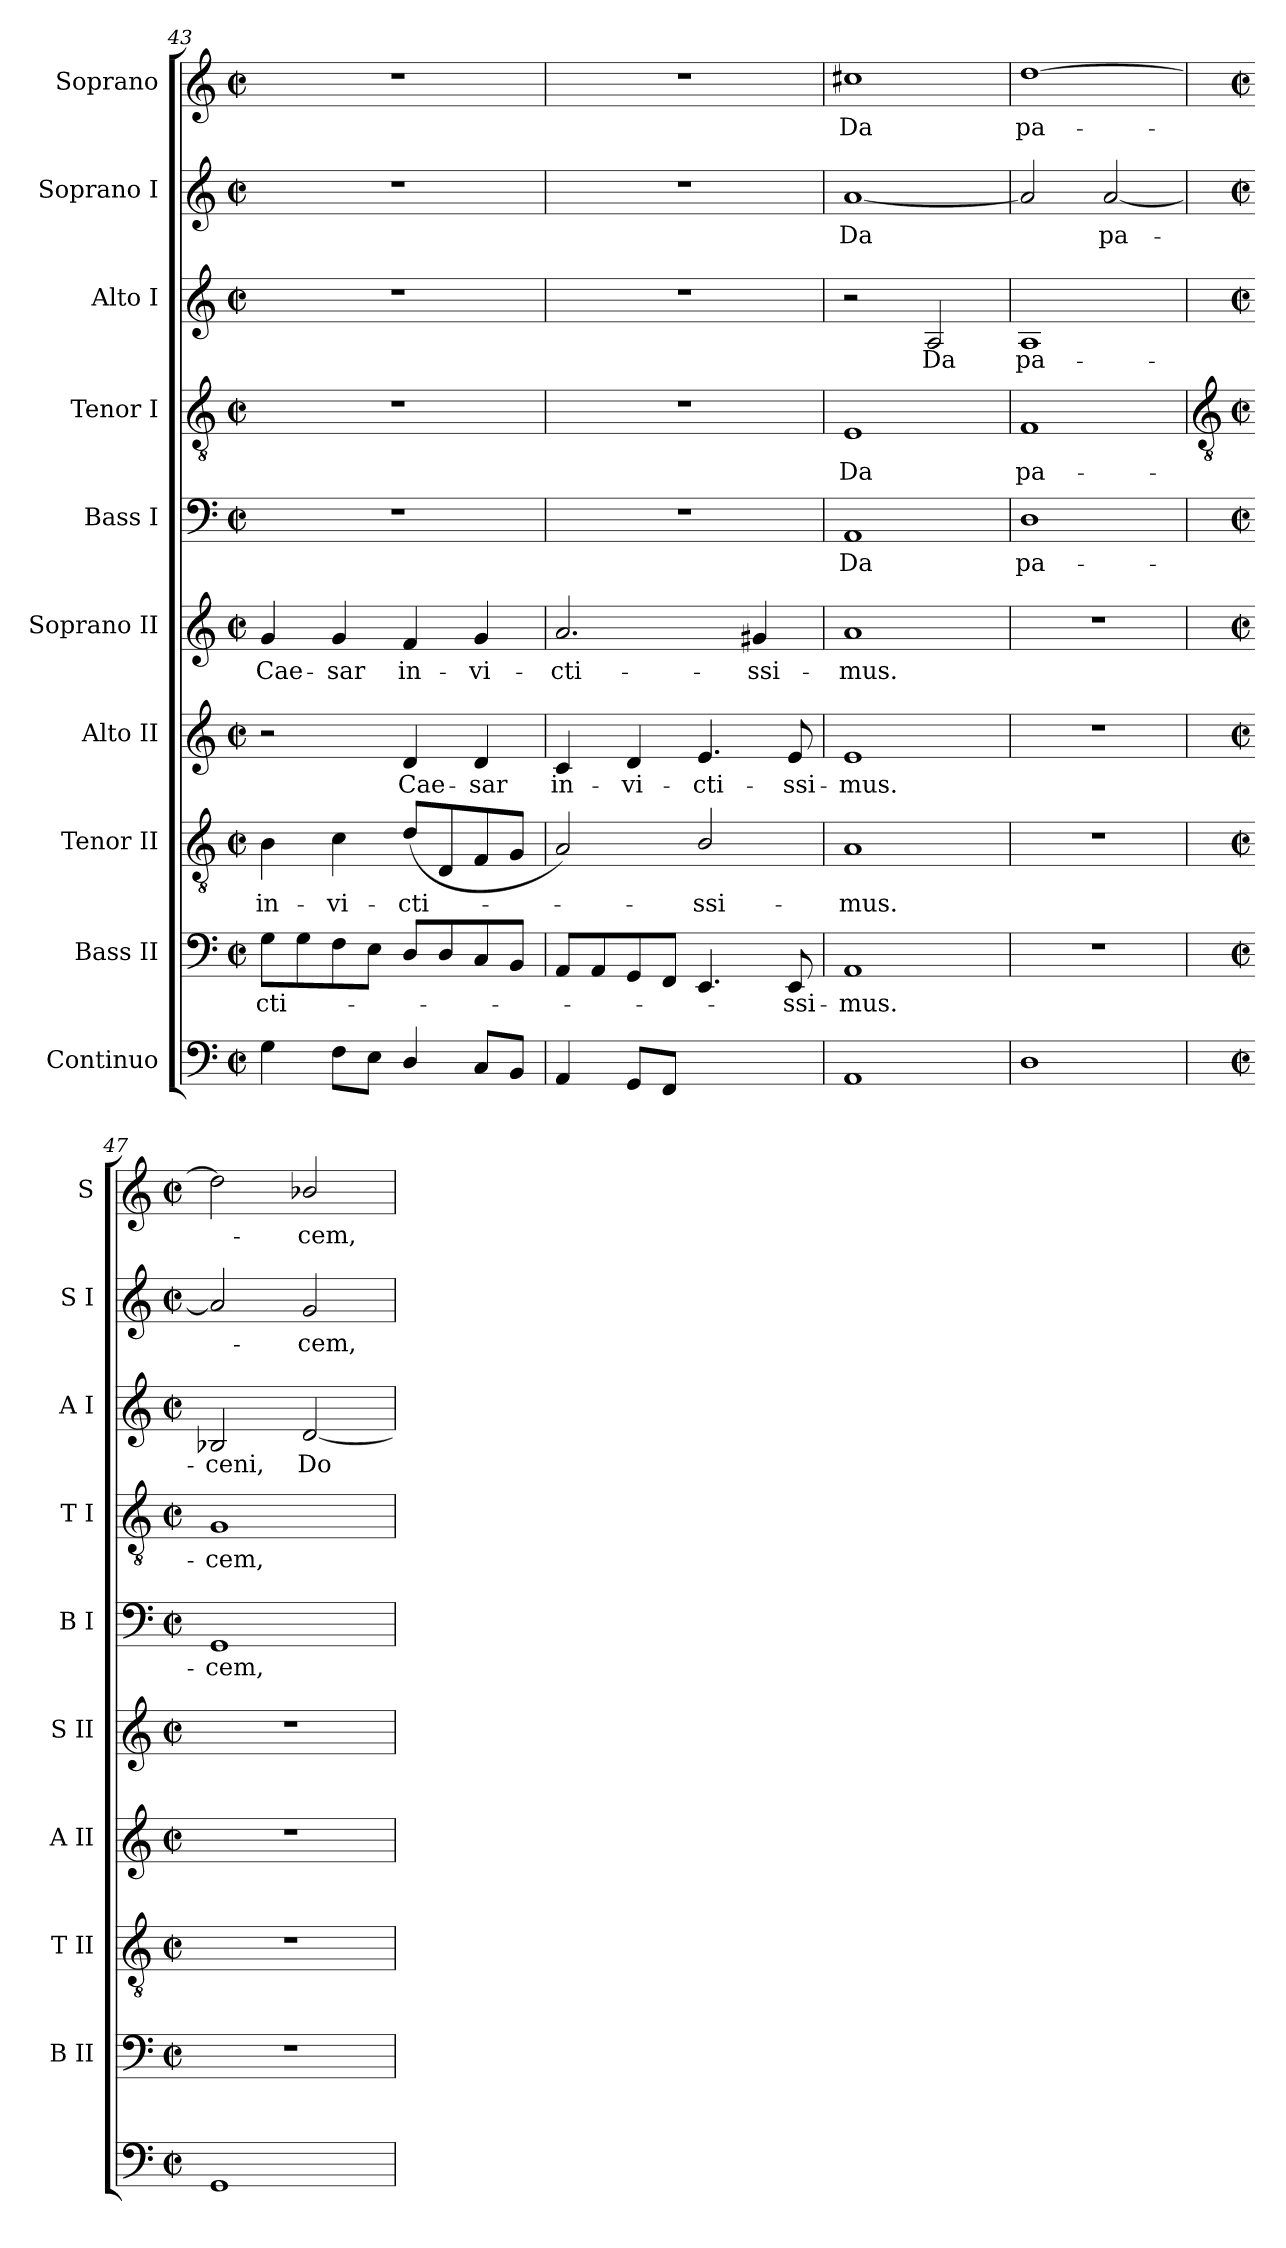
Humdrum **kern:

**kern	**text	**kern	**text	**kern	**text	**kern	**text	**kern	**text	**kern	**text	**kern	**text	**kern	**text	**kern	**text	**kern	**text
*part10	*part10	*part9	*part9	*part8	*part8	*part7	*part7	*part6	*part6	*part5	*part5	*part4	*part4	*part3	*part3	*part2	*part2	*part1	*part1
*staff10	*staff10	*staff9	*staff9	*staff8	*staff8	*staff7	*staff7	*staff6	*staff6	*staff5	*staff5	*staff4	*staff4	*staff3	*staff3	*staff2	*staff2	*staff1	*staff1
*I"Continuo	*	*I"Bass II	*	*I"Tenor II	*	*I"Alto II	*	*I"Soprano II	*	*I"Bass I	*	*I"Tenor I	*	*I"Alto I	*	*I"Soprano I	*	*I"Soprano	*
*	*	*I'B II	*	*I'T II	*	*I'A II	*	*I'S II	*	*I'B I	*	*I'T I	*	*I'A I	*	*I'S I	*	*I'S	*
*clefF4	*	*clefF4	*	*clefGv2	*	*clefG2	*	*clefG2	*	*clefF4	*	*clefGv2	*	*clefG2	*	*clefG2	*	*clefG2	*
*k[]	*	*k[]	*	*k[]	*	*k[]	*	*k[]	*	*k[]	*	*k[]	*	*k[]	*	*k[]	*	*k[]	*
*C:	*	*C:	*	*C:	*	*C:	*	*C:	*	*C:	*	*C:	*	*C:	*	*C:	*	*C:	*
*M2/2	*	*M2/2	*	*M2/2	*	*M2/2	*	*M2/2	*	*M2/2	*	*M2/2	*	*M2/2	*	*M2/2	*	*M2/2	*
*met(c|)	*	*met(c|)	*	*met(c|)	*	*met(c|)	*	*met(c|)	*	*met(c|)	*	*met(c|)	*	*met(c|)	*	*met(c|)	*	*met(c|)	*
=43	=43	=43	=43	=43	=43	=43	=43	=43	=43	=43	=43	=43	=43	=43	=43	=43	=43	=43	=43
!	!	!	!LO:LY:b	!	!LO:LY:b	!	!	!	!LO:LY:b	!	!	!	!	!	!	!	!	!	!
4G	.	8GL	-cti-	4B	in-	2r	.	4g	Cae-	1r	.	1r	.	1r	.	1r	.	1r	.
.	.	8G	.	.	.	.	.	.	.	.	.	.	.	.	.	.	.	.	.
!	!	!	!	!	!LO:LY:b	!	!	!	!LO:LY:b	!	!	!	!	!	!	!	!	!	!
8FL	.	8F	.	4c	-vi-	.	.	4g	-sar	.	.	.	.	.	.	.	.	.	.
8EJ	.	8EJ	.	.	.	.	.	.	.	.	.	.	.	.	.	.	.	.	.
!	!	!	!	!	!LO:LY:b	!	!LO:LY:b	!	!LO:LY:b	!	!	!	!	!	!	!	!	!	!
4D/	.	8DL	.	(<8dL	-cti-	4d	Cae-	4f	in-	.	.	.	.	.	.	.	.	.	.
.	.	8D	.	8D	.	.	.	.	.	.	.	.	.	.	.	.	.	.	.
!	!	!	!	!	!	!	!LO:LY:b	!	!LO:LY:b	!	!	!	!	!	!	!	!	!	!
8CL	.	8C	.	8F	.	4d	-sar	4g	-vi-	.	.	.	.	.	.	.	.	.	.
8BBJ	.	8BBJ	.	8GJ	.	.	.	.	.	.	.	.	.	.	.	.	.	.	.
=44	=44	=44	=44	=44	=44	=44	=44	=44	=44	=44	=44	=44	=44	=44	=44	=44	=44	=44	=44
!	!	!	!	!	!	!	!LO:LY:b	!	!LO:LY:b	!	!	!	!	!	!	!	!	!	!
4AA	.	8AAL	.	2A)	.	4c	in-	2.a	-cti-	1r	.	1r	.	1r	.	1r	.	1r	.
.	.	8AA	.	.	.	.	.	.	.	.	.	.	.	.	.	.	.	.	.
!	!	!	!	!	!	!	!LO:LY:b	!	!	!	!	!	!	!	!	!	!	!	!
8GGL	.	8GG	.	.	.	4d	-vi-	.	.	.	.	.	.	.	.	.	.	.	.
8FFJ	.	8FFJ	.	.	.	.	.	.	.	.	.	.	.	.	.	.	.	.	.
!	!LO:LY:b	!	!	!	!LO:LY:b	!	!LO:LY:b	!	!	!	!	!	!	!	!	!	!	!	!
[4EEyy	4	4.EE	.	2B/	ssi-	4.e	-cti-	.	.	.	.	.	.	.	.	.	.	.	.
!	!	!	!	!	!	!	!	!	!LO:LY:b	!	!	!	!	!	!	!	!	!	!
4EEyy]	.	.	.	.	.	.	.	4g#X	-ssi-	.	.	.	.	.	.	.	.	.	.
!	!	!	!LO:LY:b	!	!	!	!LO:LY:b	!	!	!	!	!	!	!	!	!	!	!	!
.	.	8EE	ssi-	.	.	8e	-ssi-	.	.	.	.	.	.	.	.	.	.	.	.
=45	=45	=45	=45	=45	=45	=45	=45	=45	=45	=45	=45	=45	=45	=45	=45	=45	=45	=45	=45
!	!	!	!LO:LY:b	!	!LO:LY:b	!	!LO:LY:b	!	!LO:LY:b	!	!LO:LY:b	!	!LO:LY:b	!	!	!	!LO:LY:b	!	!LO:LY:b
1AA	.	1AA	-mus.	1A	-mus.	1e	-mus.	1a	-mus.	1AA	Da	1E	Da	2r	.	[1a	Da	1cc#X	Da
!	!	!	!	!	!	!	!	!	!	!	!	!	!	!	!LO:LY:b	!	!	!	!
.	.	.	.	.	.	.	.	.	.	.	.	.	.	2A	Da	.	.	.	.
=46	=46	=46	=46	=46	=46	=46	=46	=46	=46	=46	=46	=46	=46	=46	=46	=46	=46	=46	=46
!	!	!	!	!	!	!	!	!	!	!	!LO:LY:b	!	!LO:LY:b	!	!LO:LY:b	!	!	!	!LO:LY:b
1D	.	1r	.	1r	.	1r	.	1r	.	1D	pa-	1F	pa-	1A	pa-	2a]	.	[1dd	pa-
!	!	!	!	!	!	!	!	!	!	!	!	!	!	!	!	!	!LO:LY:b	!	!
.	.	.	.	.	.	.	.	.	.	.	.	.	.	.	.	[2a	pa-	.	.
!!LO:LB:g=z
=47	=47	=47	=47	=47	=47	=47	=47	=47	=47	=47	=47	=47	=47	=47	=47	=47	=47	=47	=47
*	*	*	*	*	*	*	*	*	*	*	*	*clefGv2	*	*	*	*	*	*	*
*M2/2	*	*M2/2	*	*M2/2	*	*M2/2	*	*M2/2	*	*M2/2	*	*M2/2	*	*M2/2	*	*M2/2	*	*M2/2	*
*met(c|)	*	*met(c|)	*	*met(c|)	*	*met(c|)	*	*met(c|)	*	*met(c|)	*	*met(c|)	*	*met(c|)	*	*met(c|)	*	*met(c|)	*
!	!	!	!	!	!	!	!	!	!	!	!LO:LY:b	!	!LO:LY:b	!	!LO:LY:b	!	!	!	!
1GG	.	1r	.	1r	.	1r	.	1r	.	1GG	-cem,	1G	-cem,	2B-X	-ceni,	2a]	.	2dd]	.
!	!	!	!	!	!	!	!	!	!	!	!	!	!	!	!LO:LY:b	!	!LO:LY:b	!	!LO:LY:b
.	.	.	.	.	.	.	.	.	.	.	.	.	.	[2d	Do-	2g	cem,	2b-X/	cem,
=	=	=	=	=	=	=	=	=	=	=	=	=	=	=	=	=	=	=	=
*-	*-	*-	*-	*-	*-	*-	*-	*-	*-	*-	*-	*-	*-	*-	*-	*-	*-	*-	*-
